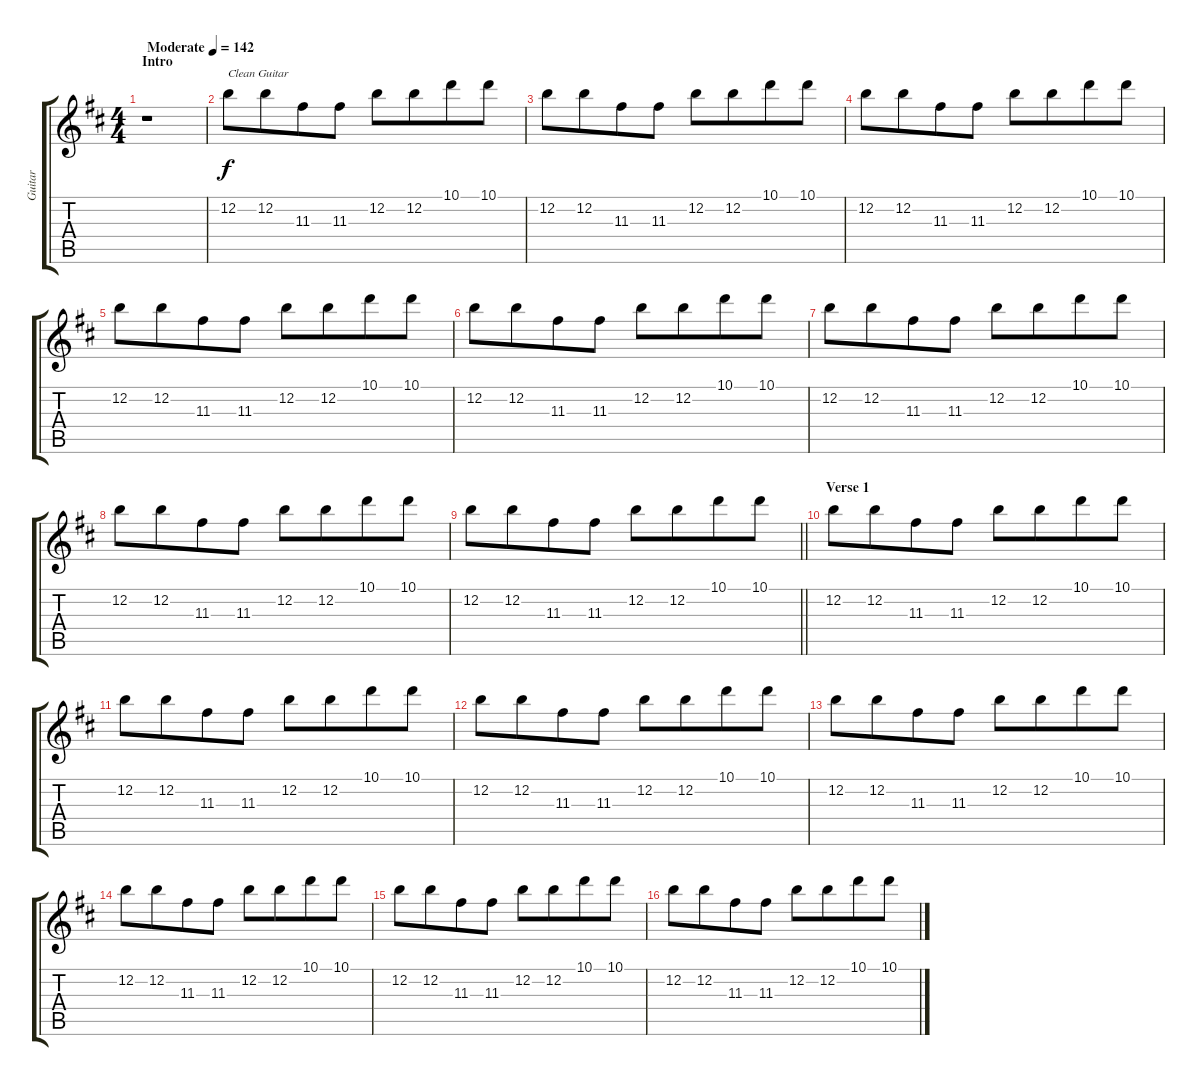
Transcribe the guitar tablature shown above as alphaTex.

\track ("Guitar" "Guitar") {instrument electricguitarclean}
\staff {score tabs}
\tuning (E4 B3 G3 D3 A2 E2) {hide}
\ts (4 4)
\section ("" "Intro")
\tempo (142 "Moderate")
\clef g2
\ks d
r.1{dy f instrument electricguitarclean} |
12.2.8{txt "Clean Guitar"} 12.2.8{beam merge} 11.3.8{beam merge} 11.3.8 12.2.8 12.2.8{beam merge} 10.1.8{beam merge} 10.1.8 |
12.2.8 12.2.8{beam merge} 11.3.8{beam merge} 11.3.8 12.2.8 12.2.8{beam merge} 10.1.8{beam merge} 10.1.8 |
12.2.8 12.2.8{beam merge} 11.3.8{beam merge} 11.3.8 12.2.8 12.2.8{beam merge} 10.1.8{beam merge} 10.1.8 |
12.2.8 12.2.8{beam merge} 11.3.8{beam merge} 11.3.8 12.2.8 12.2.8{beam merge} 10.1.8{beam merge} 10.1.8 |
12.2.8 12.2.8{beam merge} 11.3.8{beam merge} 11.3.8 12.2.8 12.2.8{beam merge} 10.1.8{beam merge} 10.1.8 |
12.2.8 12.2.8{beam merge} 11.3.8{beam merge} 11.3.8 12.2.8 12.2.8{beam merge} 10.1.8{beam merge} 10.1.8 |
12.2.8 12.2.8{beam merge} 11.3.8{beam merge} 11.3.8 12.2.8 12.2.8{beam merge} 10.1.8{beam merge} 10.1.8 |
\barLineRight lightlight
12.2.8 12.2.8{beam merge} 11.3.8{beam merge} 11.3.8 12.2.8 12.2.8{beam merge} 10.1.8{beam merge} 10.1.8 |
\section ("" "Verse 1")
12.2.8 12.2.8{beam merge} 11.3.8{beam merge} 11.3.8 12.2.8 12.2.8{beam merge} 10.1.8{beam merge} 10.1.8 |
12.2.8 12.2.8{beam merge} 11.3.8{beam merge} 11.3.8 12.2.8 12.2.8{beam merge} 10.1.8{beam merge} 10.1.8 |
12.2.8 12.2.8{beam merge} 11.3.8{beam merge} 11.3.8 12.2.8 12.2.8{beam merge} 10.1.8{beam merge} 10.1.8 |
12.2.8 12.2.8{beam merge} 11.3.8{beam merge} 11.3.8 12.2.8 12.2.8{beam merge} 10.1.8{beam merge} 10.1.8 |
12.2.8 12.2.8{beam merge} 11.3.8{beam merge} 11.3.8 12.2.8 12.2.8{beam merge} 10.1.8{beam merge} 10.1.8 |
12.2.8 12.2.8{beam merge} 11.3.8{beam merge} 11.3.8 12.2.8 12.2.8{beam merge} 10.1.8{beam merge} 10.1.8 |
12.2.8 12.2.8{beam merge} 11.3.8{beam merge} 11.3.8 12.2.8 12.2.8{beam merge} 10.1.8{beam merge} 10.1.8
